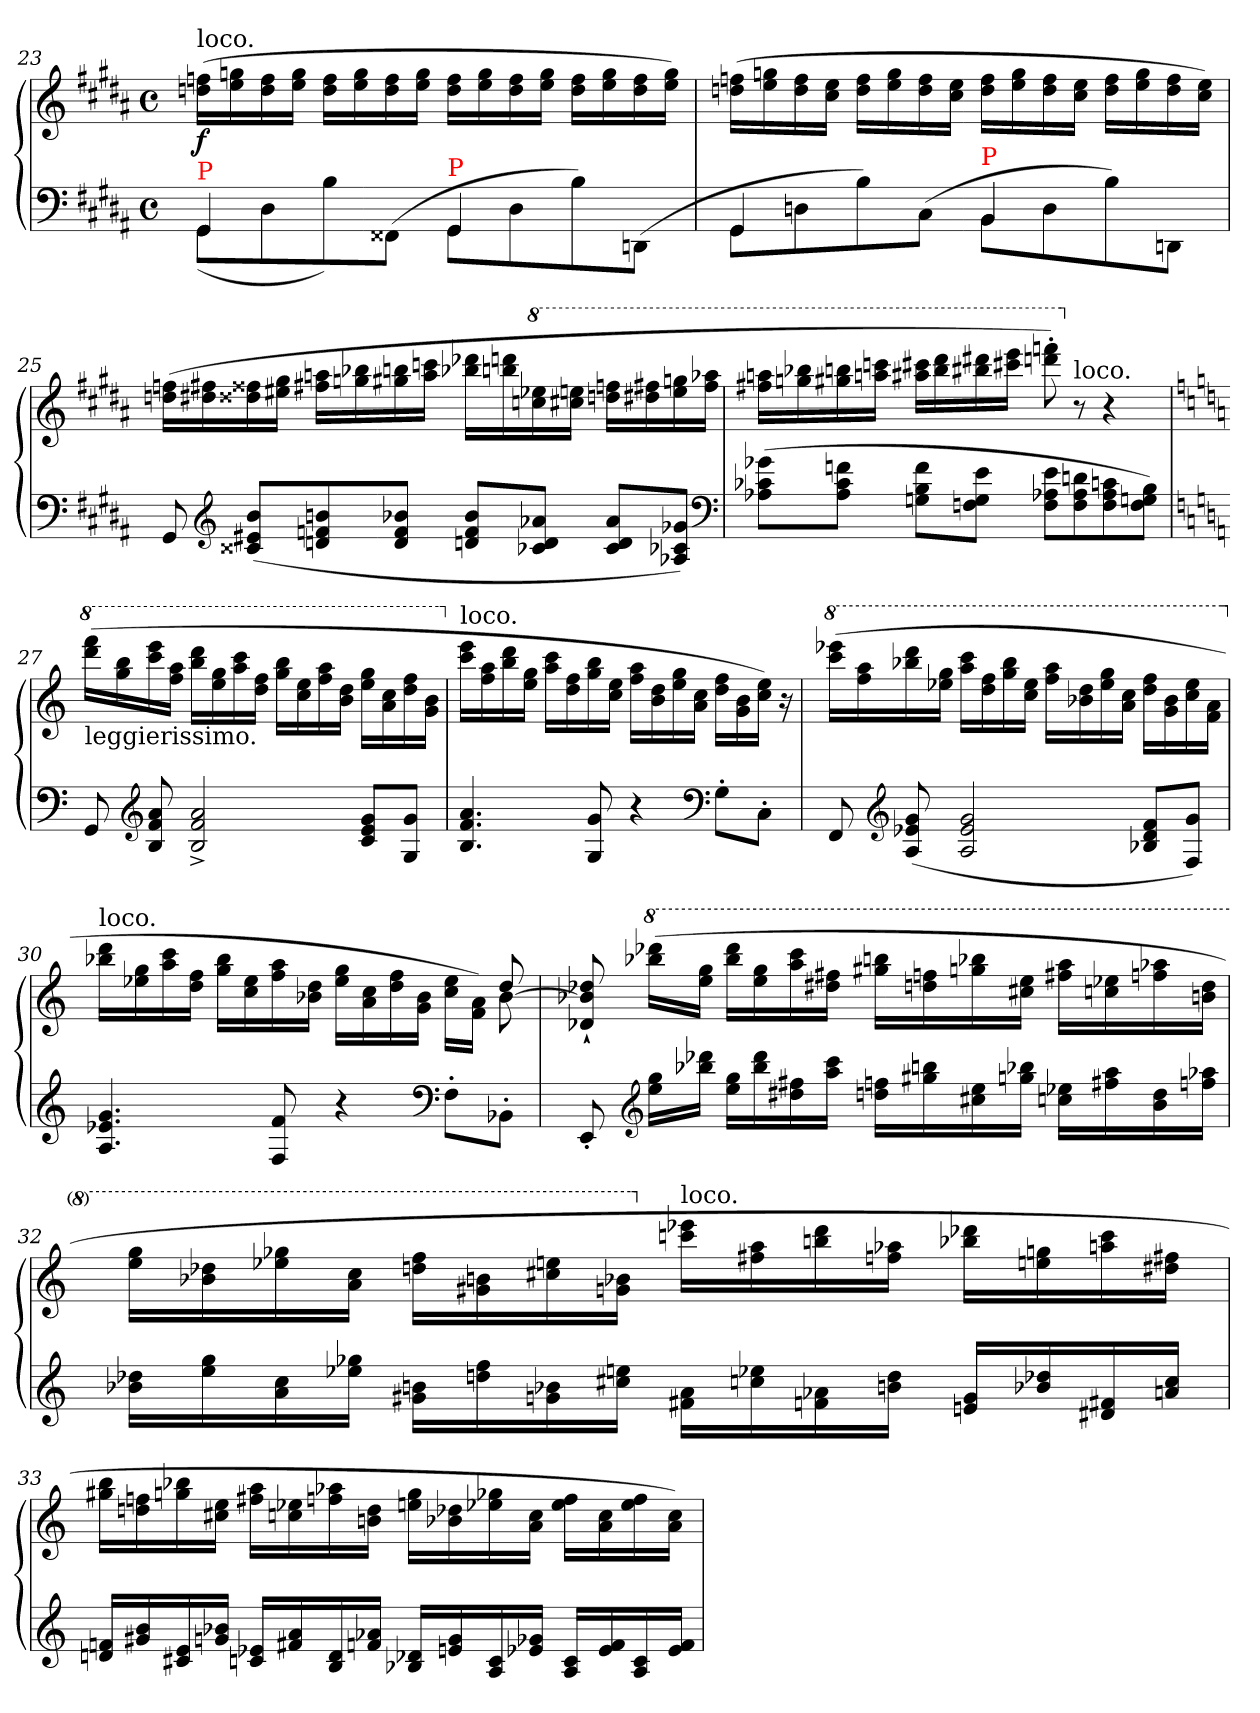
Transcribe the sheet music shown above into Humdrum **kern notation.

**kern	**kern	**dynam
*part1	*part1	*part1
*staff2	*staff1	*staff1/2
*clefF4	*clefG2	*
*k[f#c#g#d#a#]	*k[f#c#g#d#a#]	*
*g#:	*g#:	*
*M4/4	*M4/4	*
*met(c)	*met(c)	*
=23	=23	=23
*^	*	*
!	!	!LO:TX:a:t=loco.	!
!LO:TX:a:color=red:t=P	!	!	!
4GG#	(>8GG#\L	(>16ffn 16ddnLL	f
.	.	16ggn 16ee	.
.	8D#\	16ff 16dd	.
.	.	16gg 16eeJJ	.
4ryy	8B\)	16ff 16ddLL	.
.	.	16gg 16ee	.
.	(>8FF##X/J	16ff 16dd	.
.	.	16gg 16eeJJ	.
!LO:TX:a:color=red:t=P	!	!	!
4GG#	8GG#\L	16ff 16ddLL	.
.	.	16gg 16ee	.
.	8D#\	16ff 16dd	.
.	.	16gg 16eeJJ	.
4ryy	8B\)	16ff 16ddLL	.
.	.	16gg 16ee	.
.	(>8DDn/J	16ff 16dd	.
.	.	16gg 16eeJJ)	.
=24	=24	=24	=24
4GG#	8GG#L	(>16ffn 16ddnLL	.
.	.	16ggn 16ee	.
.	8Dn	16ff 16dd	.
.	.	16ee 16cc#JJ	.
4ryy	8B)	16ff 16ddLL	.
.	.	16gg 16ee	.
.	(>8C#J	16ff 16dd	.
.	.	16ee 16cc#JJ	.
!LO:TX:a:color=red:t=P	!	!	!
4BB	8BB\L	16ff 16ddLL	.
.	.	16gg 16ee	.
.	8D\	16ff 16dd	.
.	.	16ee 16cc#JJ	.
4ryy	8B\)	16ff 16ddLL	.
.	.	16gg 16ee	.
.	8DDn/J	16ff 16dd	.
.	.	16ee 16cc#JJ)	.
*v	*v	*	*
=25	=25	=25
8GG#	(>16ffn 16ddnLL	.
.	16ff#X 16dd#X	.
*clefG2	*	*
(<8b 8e#X 8c##XL	16ff##X 16dd##X	.
.	16gg# 16ee#XJJ	.
8bn 8fn 8dn	16aan 16ff#XLL	.
.	16bb-X 16ggn	.
8b-X 8f 8dJ	16bbn 16gg#X	.
.	16cccn 16aaJJ	.
8b- 8f 8dnL	16ddd-X 16bb-XLL	.
.	16dddn 16bbn	.
*	*8va	*
8a-X 8d 8c-XJ	16eee-X 16cccn	.
.	16eeen 16ccc#XJJ	.
8a- 8d 8c-L	16fffn 16dddnLL	.
.	16fff#X 16ddd#X	.
8g-X 8c-X 8A-XJ)	16gggn 16eee	.
.	16aaa-X 16fff#JJ	.
*clefF4	*	*
=26	=26	=26
(>8g-X 8c-X 8A-XL	16aaan 16fff#XLL	.
.	16bbb-X 16gggn	.
8fn 8c- 8A-J	16bbbn 16ggg#X	.
.	16ccccn 16aaanJJ	.
8f 8B 8GnL	16cccc#X 16aaa#XLL	.
.	16dddd# 16bbb	.
8e 8G 8FnJ	16dddd#X 16bbb#X	.
.	16eeee 16cccc#XJJ	.
8e 8A-X 8FL	8ffffn'> 8ddddn'>)	.
*	*X8va	*
!	!LO:TX:a:t=loco.	!
8dn 8A- 8F	8r	.
8cn 8A- 8F	4r	.
8B 8Gn 8FJ)	.	.
=27	=27	=27
*k[]	*k[]	*
*	*8va	*
!	!LO:TX:b:t=leggierissimo.	!
8GG	(>16ffff 16ddddLL	.
.	16bbb 16ggg	.
*clefG2	*	*
8a 8f 8B	16eeee 16cccc	.
.	16aaa 16fffJJ	.
2a^> 2f^> 2B^>	16dddd 16bbbLL	.
.	16ggg 16eee	.
.	16cccc 16aaa	.
.	16fff 16dddJJ	.
.	16bbb 16gggLL	.
.	16eee 16ccc	.
.	16aaa 16fff	.
.	16ddd 16bbJJ	.
8g 8e 8cL	16ggg 16eeeLL	.
.	16ccc 16aa	.
8g 8GJ	16fff 16ddd	.
.	16bb 16ggJJ	.
=28	=28	=28
*	*X8va	*
!	!LO:TX:a:t=loco.	!
4.a 4.f 4.B	16eee 16cccLL	.
.	16aa 16ff	.
.	16ddd 16bb	.
.	16gg 16eeJJ	.
.	16ccc 16aaLL	.
.	16ff 16dd	.
8g 8G	16bb 16gg	.
.	16ee 16ccJJ	.
4r	16aa 16ffLL	.
.	16dd 16b	.
.	16gg 16ee	.
.	16cc 16aJJ	.
*clefF4	*	*
8G'>L	16ff 16ddLL	.
.	16b 16g	.
8C'>J	16ee 16ccJJ)	.
.	16r	.
=29	=29	=29
*	*8va	*
8FF	(>16eeee-X 16ccccLL	.
.	16aaa 16fff	.
*clefG2	*	*
(>8g 8e-X 8A	16dddd 16bbb-X	.
.	16ggg 16eee-XJJ	.
2g 2e- 2A	16cccc 16aaaLL	.
.	16fff 16ddd	.
.	16bbb- 16ggg	.
.	16eee- 16cccJJ	.
.	16aaa 16fffLL	.
.	16ddd 16bb-X	.
.	16ggg 16eee-	.
.	16ccc 16aaJJ	.
8f 8d 8B-XL	16fff 16dddLL	.
.	16bb- 16gg	.
8g 8FJ)	16eee- 16ccc	.
.	16aa 16ffJJ	.
=30	=30	=30
*	*X8va	*
*	*^	*
!	!LO:TX:a:t=loco.	!	!
4.g 4.e-X 4.A	16ddd 16bb-XLL	2..ryy	.
.	16gg 16ee-X	.	.
.	16ccc 16aa	.	.
.	16ff 16ddJJ	.	.
.	16bb- 16ggLL	.	.
.	16ee- 16cc	.	.
8f 8F	16aa 16ff	.	.
.	16dd 16b-XJJ	.	.
4r	16gg 16ee-LL	.	.
.	16cc 16a	.	.
.	16ff 16dd	.	.
.	16b- 16gJJ	.	.
*clefF4	*	*	*
8F'>L	16ee- 16ccLL	.	.
.	16a 16fJJ)	.	.
8BB-X'>J	[8b-\	8dd/	.
=31	=31	=31	=31
!	!LO:TX:b:color=red:t=P	!	!
*	*v	*v	*
8EE'<	8dd-X`> 8b-X]`> 8d-X`>	.
*clefG2	*	*
*	*8va	*
16gg 16eeLL	(>16dddd-X 16bbb-XLL	.
16ddd-X 16bb-XJJ	16ggg 16eeeJJ	.
16gg 16eeLL	16dddd- 16bbb-LL	.
16ddd- 16bb-	16ggg 16eee	.
16ff#X 16dd#X	16cccc 16aaa	.
16ccc 16aaJJ	16fff#X 16ddd#XJJ	.
16ffn 16ddnLL	16bbbn 16ggg#XLL	.
16bbn 16gg#X	16fffn 16dddn	.
16ee 16cc#X	16bbb-X 16gggn	.
16bb-X 16ggnJJ	16eee 16ccc#XJJ	.
16ee-X 16ccnLL	16aaa 16fff#XLL	.
16aa 16ff#X	16eee-X 16cccn	.
16dd 16b	16aaa-X 16fffn	.
16aa-X 16ffnJJ	16ddd 16bbnJJ	.
=32	=32	=32
16dd-X 16b-XLL	16ggg 16eeeLL	.
16gg 16ee	16ddd-X 16bb-X	.
16cc 16a	16ggg-X 16eee-X	.
16gg-X 16ee-XJJ	16ccc 16aaJJ	.
16bn 16g#XLL	16fff 16dddnLL	.
16ff 16ddn	16bbn 16gg#X	.
16b-X 16gn	16eeen 16ccc#X	.
16een 16cc#XJJ	16bb-X 16ggnJJ	.
*	*X8va	*
!	!LO:TX:a:t=loco.	!
16a 16f#XLL	16eee-X 16cccnLL	.
16ee-X 16ccn	16aa 16ff#X	.
16a-X 16fn	16ddd 16bbn	.
16dd 16bnJJ	16aa-X 16ffnJJ	.
16g 16enLL	16ddd-X 16bb-XLL	.
16dd-X 16b-X	16ggn 16een	.
16f#X 16d#X	16ccc 16aan	.
16cc 16anJJ	16ff#X 16dd#XJJ	.
=33	=33	=33
16fn 16dnLL	16bb 16gg#XLL	.
16b 16g#X	16ffn 16ddn	.
16e 16c#X	16bb-X 16ggn	.
16b-X 16gnJJ	16ee 16cc#XJJ	.
16e-X 16cnLL	16aa 16ff#XLL	.
16a 16f#X	16ee-X 16ccn	.
16d 16B	16aa-X 16ffn	.
16a-X 16fnJJ	16dd 16bnJJ	.
16d-X 16B-XLL	16gg 16eenLL	.
16g 16en	16dd-X 16b-X	.
16c 16A	16gg-X 16ee-X	.
16g-X 16e-XJJ	16cc 16aJJ	.
16c 16ALL	16ff 16ee-LL	.
16f 16e-	16cc 16a	.
16c 16A	16ff 16ee-	.
16f 16e-JJ	16cc 16aJJ)	.
=	=	=
*-	*-	*-
